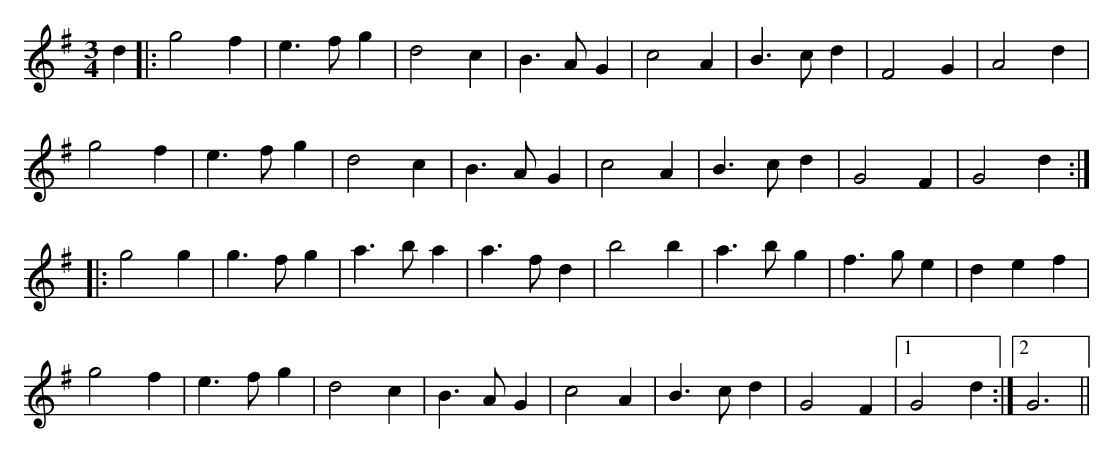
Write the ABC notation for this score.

X:1
M:3/4
K:G
d2|:g4 f2|e3f g2|d4 c2|B3A G2|c4 A2|B3c d2|F4 G2|A4 d2|
g4 f2|e3f g2|d4 c2|B3A G2|c4 A2|B3c d2|G4 F2|G4 d2:|
|:g4 g2|g3f g2|a3b a2|a3f d2|b4 b2|a3b g2|f3g e2|d2 e2 f2|
g4 f2|e3f g2|d4 c2|B3A G2|c4 A2|B3c d2|G4 F2|1 G4 d2:|2 G6||
